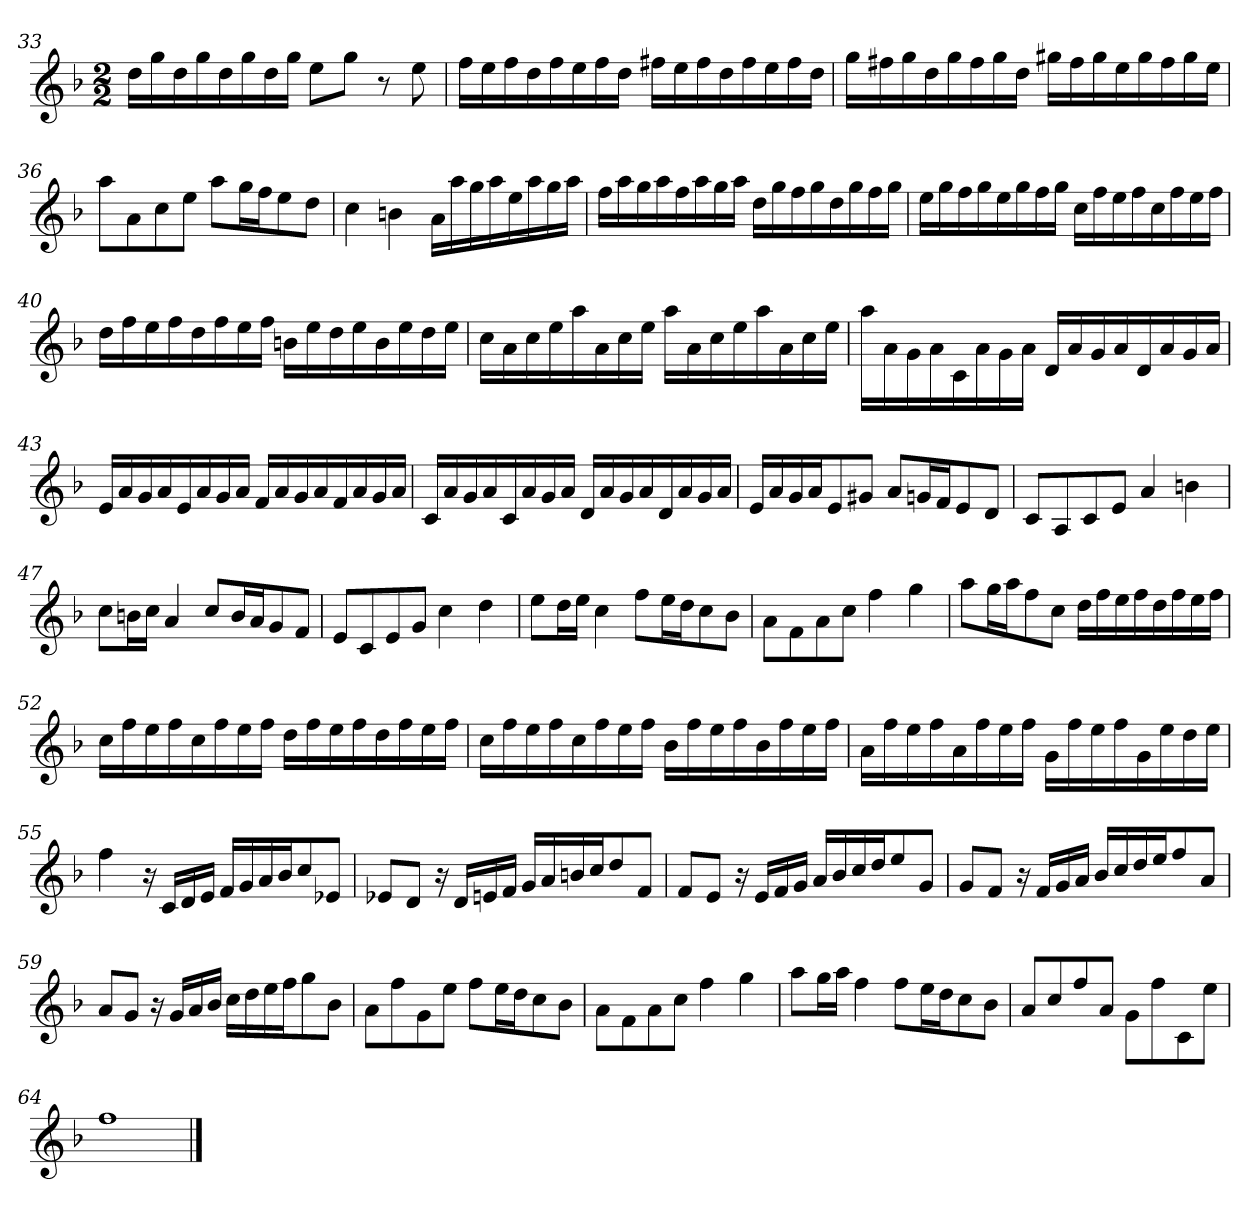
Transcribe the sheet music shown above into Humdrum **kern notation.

**kern
*part1
*staff1
*clefG2
*k[b-]
*F:
*M2/2
=33
16dd\LL
16gg\
16dd\
16gg\
16dd\
16gg\
16dd\
16gg\JJ
8ee\L
8gg\J
8r
8ee
=34
16ff\LL
16ee\
16ff\
16dd\
16ff\
16ee\
16ff\
16dd\JJ
16ff#X\LL
16ee\
16ff#\
16dd\
16ff#\
16ee\
16ff#\
16dd\JJ
=35
16gg\LL
16ff#X\
16gg\
16dd\
16gg\
16ff#\
16gg\
16dd\JJ
16gg#X\LL
16ff#\
16gg#\
16ee\
16gg#\
16ff#\
16gg#\
16ee\JJ
=36
8aa\L
8a\
8cc\
8ee\J
8aa\L
16gg\L
16ff\J
8ee\
8dd\J
=37
4cc
4bn
16a\LL
16aa\
16gg\
16aa\
16ee\
16aa\
16gg\
16aa\JJ
=38
16ff\LL
16aa\
16gg\
16aa\
16ff\
16aa\
16gg\
16aa\JJ
16dd\LL
16gg\
16ff\
16gg\
16dd\
16gg\
16ff\
16gg\JJ
=39
16ee\LL
16gg\
16ff\
16gg\
16ee\
16gg\
16ff\
16gg\JJ
16cc\LL
16ff\
16ee\
16ff\
16cc\
16ff\
16ee\
16ff\JJ
=40
16dd\LL
16ff\
16ee\
16ff\
16dd\
16ff\
16ee\
16ff\JJ
16bn\LL
16ee\
16dd\
16ee\
16b\
16ee\
16dd\
16ee\JJ
=41
16cc\LL
16a\
16cc\
16ee\
16aa\
16a\
16cc\
16ee\JJ
16aa\LL
16a\
16cc\
16ee\
16aa\
16a\
16cc\
16ee\JJ
=42
16aa\LL
16a\
16g\
16a\
16c\
16a\
16g\
16a\JJ
16d/LL
16a/
16g/
16a/
16d/
16a/
16g/
16a/JJ
=43
16e/LL
16a/
16g/
16a/
16e/
16a/
16g/
16a/JJ
16f/LL
16a/
16g/
16a/
16f/
16a/
16g/
16a/JJ
=44
16c/LL
16a/
16g/
16a/
16c/
16a/
16g/
16a/JJ
16d/LL
16a/
16g/
16a/
16d/
16a/
16g/
16a/JJ
=45
16e/LL
16a/
16g/
16a/J
8e/
8g#X/J
8a/L
16gn/L
16f/J
8e/
8d/J
=46
8c/L
8A/
8c/
8e/J
4a
4bn
=47
8cc\L
16bn\L
16cc\JJ
4a
8cc/L
16b/L
16a/J
8g/
8f/J
=48
8e/L
8c/
8e/
8g/J
4cc
4dd
=49
8ee\L
16dd\L
16ee\JJ
4cc
8ff\L
16ee\L
16dd\J
8cc\
8b-\J
=50
8a\L
8f\
8a\
8cc\J
4ff
4gg
=51
8aa\L
16gg\L
16aa\J
8ff\
8cc\J
16dd\LL
16ff\
16ee\
16ff\
16dd\
16ff\
16ee\
16ff\JJ
=52
16cc\LL
16ff\
16ee\
16ff\
16cc\
16ff\
16ee\
16ff\JJ
16dd\LL
16ff\
16ee\
16ff\
16dd\
16ff\
16ee\
16ff\JJ
=53
16cc\LL
16ff\
16ee\
16ff\
16cc\
16ff\
16ee\
16ff\JJ
16b-\LL
16ff\
16ee\
16ff\
16b-\
16ff\
16ee\
16ff\JJ
=54
16a\LL
16ff\
16ee\
16ff\
16a\
16ff\
16ee\
16ff\JJ
16g\LL
16ff\
16ee\
16ff\
16g\
16ee\
16dd\
16ee\JJ
=55
4ff
16r
16c/LL
16d/
16e/JJ
16f/LL
16g/
16a/
16b-/J
8cc/
8e-X/J
=56
8e-X/L
8d/J
16r
16d/LL
16en/
16f/JJ
16g/LL
16a/
16bn/
16cc/J
8dd/
8f/J
=57
8f/L
8e/J
16r
16e/LL
16f/
16g/JJ
16a/LL
16b-/
16cc/
16dd/J
8ee/
8g/J
=58
8g/L
8f/J
16r
16f/LL
16g/
16a/JJ
16b-/LL
16cc/
16dd/
16ee/J
8ff/
8a/J
=59
8a/L
8g/J
16r
16g/LL
16a/
16b-/JJ
16cc\LL
16dd\
16ee\
16ff\J
8gg\
8b-\J
=60
8a\L
8ff\
8g\
8ee\J
8ff\L
16ee\L
16dd\J
8cc\
8b-\J
=61
8a\L
8f\
8a\
8cc\J
4ff
4gg
=62
8aa\L
16gg\L
16aa\JJ
4ff
8ff\L
16ee\L
16dd\J
8cc\
8b-\J
=63
8a/L
8cc/
8ff/
8a/J
8g\L
8ff\
8c\
8ee\J
=64
1ff
==
*-
